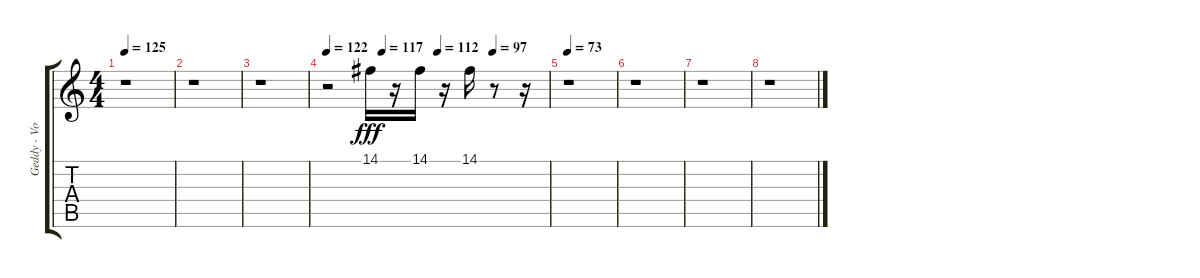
\track ("Geddy - Voz" "Geddy - Vo") {instrument accordion}
\staff {score tabs}
\tuning (E4 B3 G3 D3 A2 E2) {hide}
\ts (4 4)
\tempo 125
\clef g2
\ks c
r.1{dy f} |
r.1 |
r.1 |
\tempo 122
\tempo (117 0.25)
\tempo (112 0.5)
\tempo (97 0.75)
r.2 14.1.16{dy fff} r.16 14.1.16 r.16 14.1.16 r.8 r.16 |
\tempo 73
r.1 |
r.1 |
r.1 |
r.1
